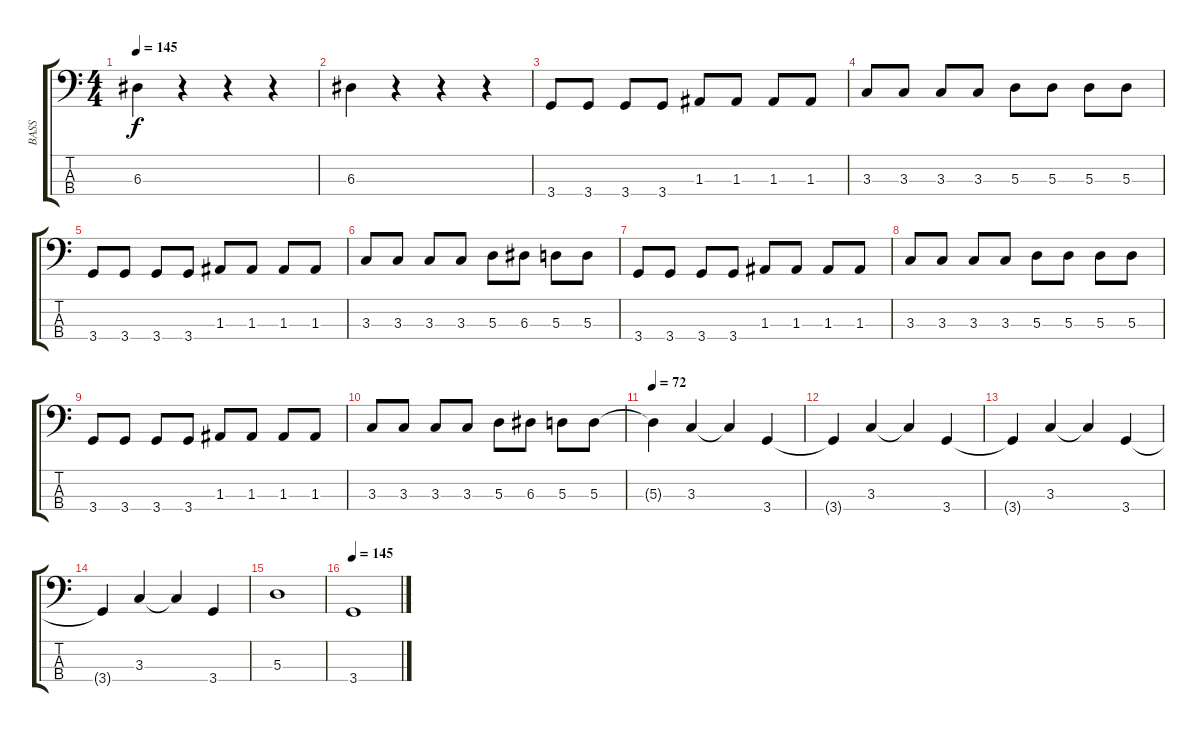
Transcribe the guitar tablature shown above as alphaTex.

\track ("BASS" "BASS") {instrument electricbassfinger}
\staff {score tabs}
\tuning (G2 D2 A1 E1) {hide}
\ts (4 4)
\tempo 145
\clef f4
\ks c
6.3.4{dy f} r.4 r.4 r.4 |
6.3.4 r.4 r.4 r.4 |
3.4.8 3.4.8 3.4.8 3.4.8 1.3.8 1.3.8 1.3.8 1.3.8 |
3.3.8 3.3.8 3.3.8 3.3.8 5.3.8 5.3.8 5.3.8 5.3.8 |
3.4.8 3.4.8 3.4.8 3.4.8 1.3.8 1.3.8 1.3.8 1.3.8 |
3.3.8 3.3.8 3.3.8 3.3.8 5.3.8 6.3.8 5.3.8 5.3.8 |
3.4.8 3.4.8 3.4.8 3.4.8 1.3.8 1.3.8 1.3.8 1.3.8 |
3.3.8 3.3.8 3.3.8 3.3.8 5.3.8 5.3.8 5.3.8 5.3.8 |
3.4.8 3.4.8 3.4.8 3.4.8 1.3.8 1.3.8 1.3.8 1.3.8 |
3.3.8 3.3.8 3.3.8 3.3.8 5.3.8 6.3.8 5.3.8 5.3.8 |
\tempo 72
5.3{t}.4 3.3.4 3.3{t}.4 3.4.4 |
3.4{t}.4 3.3.4 3.3{t}.4 3.4.4 |
3.4{t}.4 3.3.4 3.3{t}.4 3.4.4 |
3.4{t}.4 3.3.4 3.3{t}.4 3.4.4 |
5.3.1 |
\tempo 145
3.4.1
